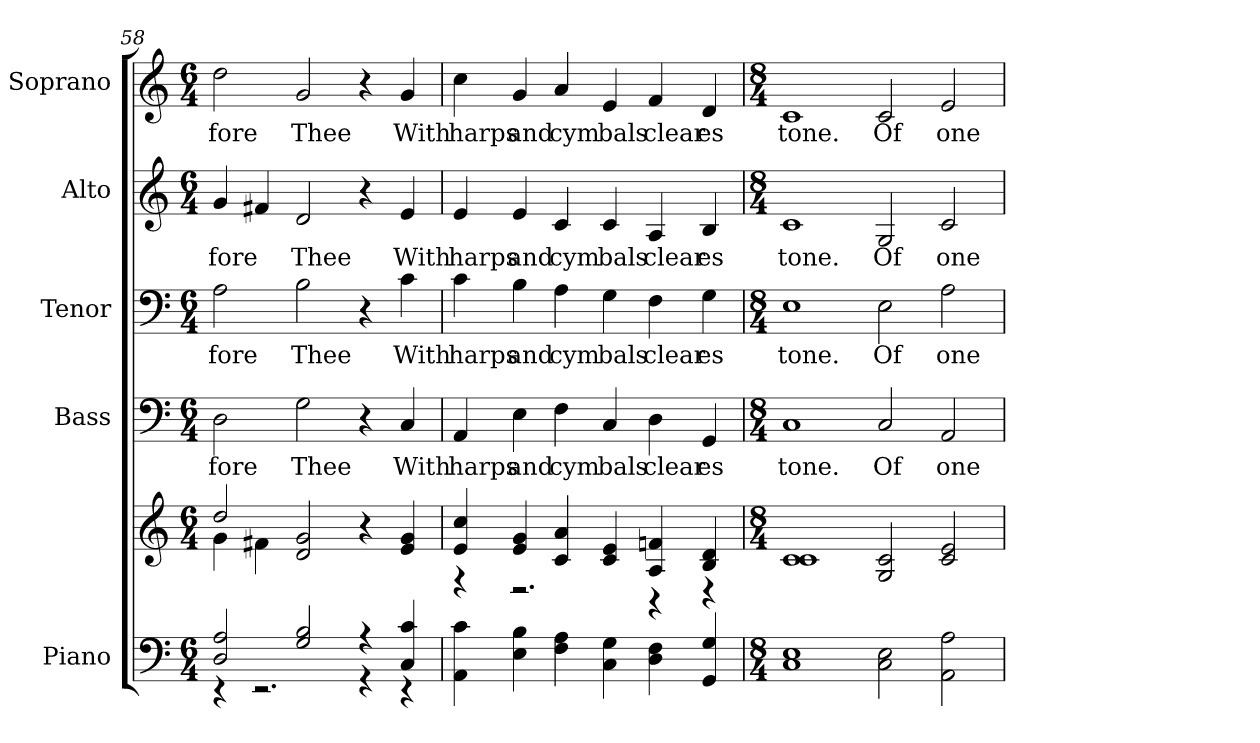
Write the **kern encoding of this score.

**kern	**kern	**kern	**text	**kern	**text	**kern	**text	**kern	**text
*part5	*part5	*part4	*part4	*part3	*part3	*part2	*part2	*part1	*part1
*staff6	*staff5	*staff4	*staff4	*staff3	*staff3	*staff2	*staff2	*staff1	*staff1
*I"Piano	*	*I"Bass	*	*I"Tenor	*	*I"Alto	*	*I"Soprano	*
*I'Pno.	*	*I'B.	*	*I'T.	*	*I'A.	*	*I'S.	*
*clefF4	*clefG2	*clefF4	*	*clefF4	*	*clefG2	*	*clefG2	*
*k[]	*k[]	*k[]	*	*k[]	*	*k[]	*	*k[]	*
*C:	*C:	*C:	*	*C:	*	*C:	*	*C:	*
*M6/4	*M6/4	*M6/4	*	*M6/4	*	*M6/4	*	*M6/4	*
=58	=58	=58	=58	=58	=58	=58	=58	=58	=58
*^	*^	*	*	*	*	*	*	*	*
!	!	!	!	!	!LO:LY:b:color=#000000	!	!	!	!	!	!
!	!	!	!	!	!	!	!LO:LY:b:color=#000000	!	!	!	!
!	!	!	!	!	!	!	!	!	!LO:LY:b:color=#000000	!	!
!	!	!	!	!	!	!	!	!	!	!	!LO:LY:b:color=#000000
2Di/ 2Ai	4r	2ddi/	4gi\	2Di\	-fore	2Ai\	-fore	4gi/	-fore	2ddi\	-fore
.	2.r	.	4f#Xi\	.	.	.	.	4f#Xi/	.	.	.
!	!	!	!	!	!LO:LY:b:color=#000000	!	!	!	!	!	!
!	!	!	!	!	!	!	!LO:LY:b:color=#000000	!	!	!	!
!	!	!	!	!	!	!	!	!	!LO:LY:b:color=#000000	!	!
!	!	!	!	!	!	!	!	!	!	!	!LO:LY:b:color=#000000
2Gi/ 2Bi	.	2di/ 2gi	2ryy	2Gi\	Thee	2Bi\	Thee	2di/	Thee	2gi/	Thee
4r	4r	4r	2ryy	4r	.	4r	.	4r	.	4r	.
!	!	!	!	!	!LO:LY:b:color=#000000	!	!	!	!	!	!
!	!	!	!	!	!	!	!LO:LY:b:color=#000000	!	!	!	!
!	!	!	!	!	!	!	!	!	!LO:LY:b:color=#000000	!	!
!	!	!	!	!	!	!	!	!	!	!	!LO:LY:b:color=#000000
4Ci/ 4ci	4r	4ei/ 4gi	.	4Ci/	With	4ci\	With	4ei/	With	4gi/	With
*v	*v	*	*	*	*	*	*	*	*	*	*
!!LO:PB:g=z
=59	=59	=59	=59	=59	=59	=59	=59	=59	=59	=59
*^	*	*	*	*	*	*	*	*	*	*
!	!	!	!	!	!LO:LY:b:color=#000000	!	!	!	!	!	!
*v	*v	*	*	*	*	*	*	*	*	*	*
*^	*	*	*	*	*	*	*	*	*	*
!	!	!	!	!	!	!	!LO:LY:b:color=#000000	!	!	!	!
*v	*v	*	*	*	*	*	*	*	*	*	*
*^	*	*	*	*	*	*	*	*	*	*
!	!	!	!	!	!	!	!	!	!LO:LY:b:color=#000000	!	!
*v	*v	*	*	*	*	*	*	*	*	*	*
*^	*	*	*	*	*	*	*	*	*	*
!	!	!	!	!	!	!	!	!	!	!	!LO:LY:b:color=#000000
*v	*v	*	*	*	*	*	*	*	*	*	*
4AAi\ 4ci	4ei/ 4cci	4r	4AAi/	harps	4ci\	harps	4ei/	harps	4cci\	harps
!	!	!	!	!LO:LY:b:color=#000000	!	!	!	!	!	!
!	!	!	!	!	!	!LO:LY:b:color=#000000	!	!	!	!
!	!	!	!	!	!	!	!	!LO:LY:b:color=#000000	!	!
!	!	!	!	!	!	!	!	!	!	!LO:LY:b:color=#000000
4Ei\ 4Bi	4ei/ 4gi	2.r	4Ei\	and	4Bi\	and	4ei/	and	4gi/	and
!	!	!	!	!LO:LY:b:color=#000000	!	!	!	!	!	!
!	!	!	!	!	!	!LO:LY:b:color=#000000	!	!	!	!
!	!	!	!	!	!	!	!	!LO:LY:b:color=#000000	!	!
!	!	!	!	!	!	!	!	!	!	!LO:LY:b:color=#000000
4Fi\ 4Ai	4ci/ 4ai	.	4Fi\	cym	4Ai\	cym	4ci/	cym	4ai/	cym
!	!	!	!	!LO:LY:b:color=#000000	!	!	!	!	!	!
!	!	!	!	!	!	!LO:LY:b:color=#000000	!	!	!	!
!	!	!	!	!	!	!	!	!LO:LY:b:color=#000000	!	!
!	!	!	!	!	!	!	!	!	!	!LO:LY:b:color=#000000
4Ci\ 4Gi	4ci/ 4ei	.	4Ci/	bals	4Gi\	bals	4ci/	bals	4ei/	bals
!	!	!	!	!LO:LY:b:color=#000000	!	!	!	!	!	!
!	!	!	!	!	!	!LO:LY:b:color=#000000	!	!	!	!
!	!	!	!	!	!	!	!	!LO:LY:b:color=#000000	!	!
!	!	!	!	!	!	!	!	!	!	!LO:LY:b:color=#000000
4Di\ 4Fi	4Ai/ 4fni	4r	4Di\	clear	4Fi\	clear	4Ai/	clear	4fi/	clear
!	!	!	!	!LO:LY:b:color=#000000	!	!	!	!	!	!
!	!	!	!	!	!	!LO:LY:b:color=#000000	!	!	!	!
!	!	!	!	!	!	!	!	!LO:LY:b:color=#000000	!	!
!	!	!	!	!	!	!	!	!	!	!LO:LY:b:color=#000000
4GGi/ 4Gi	4Bi/ 4di	4r	4GGi/	es	4Gi\	es	4Bi/	es	4di/	es
*	*v	*v	*	*	*	*	*	*	*	*
=60	=60	=60	=60	=60	=60	=60	=60	=60	=60
*M8/4	*M8/4	*M8/4	*	*M8/4	*	*M8/4	*	*M8/4	*
*	*^	*	*	*	*	*	*	*	*
!	!	!	!	!LO:LY:b:color=#000000	!	!	!	!	!	!
*	*v	*v	*	*	*	*	*	*	*	*
*	*^	*	*	*	*	*	*	*	*
!	!	!	!	!	!	!LO:LY:b:color=#000000	!	!	!	!
*	*v	*v	*	*	*	*	*	*	*	*
*	*^	*	*	*	*	*	*	*	*
!	!	!	!	!	!	!	!	!LO:LY:b:color=#000000	!	!
*	*v	*v	*	*	*	*	*	*	*	*
*	*^	*	*	*	*	*	*	*	*
!	!	!	!	!	!	!	!	!	!	!LO:LY:b:color=#000000
*	*v	*v	*	*	*	*	*	*	*	*
1Ci 1Ei	1ci 1ci	1Ci	tone.	1Ei	tone.	1ci	tone.	1ci	tone.
!	!	!	!LO:LY:b:color=#000000	!	!	!	!	!	!
!	!	!	!	!	!LO:LY:b:color=#000000	!	!	!	!
!	!	!	!	!	!	!	!LO:LY:b:color=#000000	!	!
!	!	!	!	!	!	!	!	!	!LO:LY:b:color=#000000
2Ci\ 2Ei	2Gi/ 2ci	2Ci/	Of	2Ei\	Of	2Gi/	Of	2ci/	Of
!	!	!	!LO:LY:b:color=#000000	!	!	!	!	!	!
!	!	!	!	!	!LO:LY:b:color=#000000	!	!	!	!
!	!	!	!	!	!	!	!LO:LY:b:color=#000000	!	!
!	!	!	!	!	!	!	!	!	!LO:LY:b:color=#000000
2AAi\ 2Ai	2ci/ 2ei	2AAi/	one	2Ai\	one	2ci/	one	2ei/	one
=	=	=	=	=	=	=	=	=	=
*-	*-	*-	*-	*-	*-	*-	*-	*-	*-
